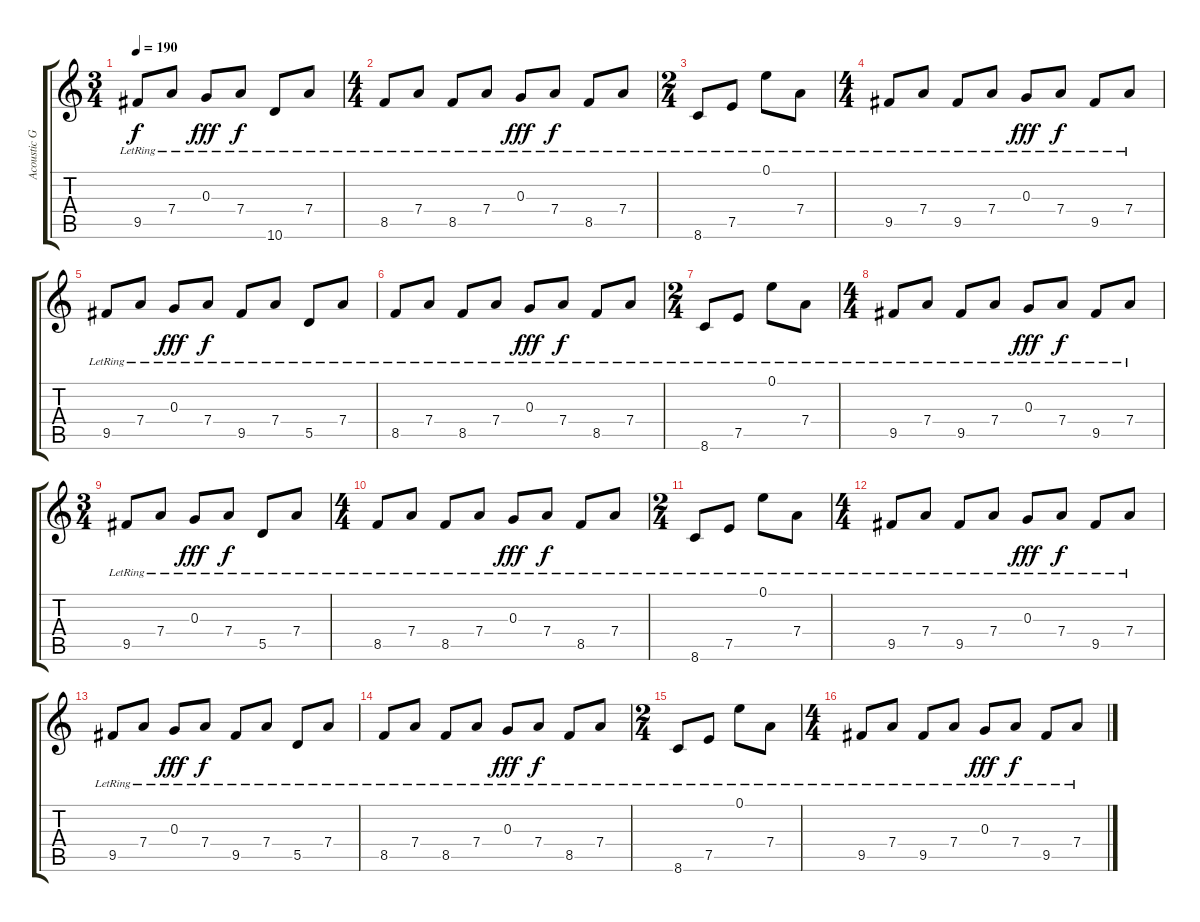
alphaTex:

\track ("Acoustic Guitar" "Acoustic G") {instrument electricguitarjazz}
\staff {score tabs}
\tuning (E4 B3 G3 D3 A2 E2) {hide}
\ts (3 4)
\tempo 190
\clef g2
\ks c
9.5{lr}.8{dy f} 7.4{lr}.8 0.3{lr}.8{dy fff} 7.4{lr}.8{dy f} 10.6{lr}.8 7.4{lr}.8 |
\ts (4 4)
8.5{lr}.8 7.4{lr}.8 8.5{lr}.8 7.4{lr}.8 0.3{lr}.8{dy fff} 7.4{lr}.8{dy f} 8.5{lr}.8 7.4{lr}.8 |
\ts (2 4)
8.6{lr}.8 7.5{lr}.8 0.1{lr}.8 7.4{lr}.8 |
\ts (4 4)
9.5{lr}.8 7.4{lr}.8 9.5{lr}.8 7.4{lr}.8 0.3{lr}.8{dy fff} 7.4{lr}.8{dy f} 9.5{lr}.8 7.4{lr}.8 |
9.5{lr}.8 7.4{lr}.8 0.3{lr}.8{dy fff} 7.4{lr}.8{dy f} 9.5{lr}.8 7.4{lr}.8 5.5{lr}.8 7.4{lr}.8 |
8.5{lr}.8 7.4{lr}.8 8.5{lr}.8 7.4{lr}.8 0.3{lr}.8{dy fff} 7.4{lr}.8{dy f} 8.5{lr}.8 7.4{lr}.8 |
\ts (2 4)
8.6{lr}.8 7.5{lr}.8 0.1{lr}.8 7.4{lr}.8 |
\ts (4 4)
9.5{lr}.8 7.4{lr}.8 9.5{lr}.8 7.4{lr}.8 0.3{lr}.8{dy fff} 7.4{lr}.8{dy f} 9.5{lr}.8 7.4{lr}.8 |
\ts (3 4)
9.5{lr}.8 7.4{lr}.8 0.3{lr}.8{dy fff} 7.4{lr}.8{dy f} 5.5{lr}.8 7.4{lr}.8 |
\ts (4 4)
8.5{lr}.8 7.4{lr}.8 8.5{lr}.8 7.4{lr}.8 0.3{lr}.8{dy fff} 7.4{lr}.8{dy f} 8.5{lr}.8 7.4{lr}.8 |
\ts (2 4)
8.6{lr}.8 7.5{lr}.8 0.1{lr}.8 7.4{lr}.8 |
\ts (4 4)
9.5{lr}.8 7.4{lr}.8 9.5{lr}.8 7.4{lr}.8 0.3{lr}.8{dy fff} 7.4{lr}.8{dy f} 9.5{lr}.8 7.4{lr}.8 |
9.5{lr}.8 7.4{lr}.8 0.3{lr}.8{dy fff} 7.4{lr}.8{dy f} 9.5{lr}.8 7.4{lr}.8 5.5{lr}.8 7.4{lr}.8 |
8.5{lr}.8 7.4{lr}.8 8.5{lr}.8 7.4{lr}.8 0.3{lr}.8{dy fff} 7.4{lr}.8{dy f} 8.5{lr}.8 7.4{lr}.8 |
\ts (2 4)
8.6{lr}.8 7.5{lr}.8 0.1{lr}.8 7.4{lr}.8 |
\ts (4 4)
9.5{lr}.8 7.4{lr}.8 9.5{lr}.8 7.4{lr}.8 0.3{lr}.8{dy fff} 7.4{lr}.8{dy f} 9.5{lr}.8 7.4{lr}.8
